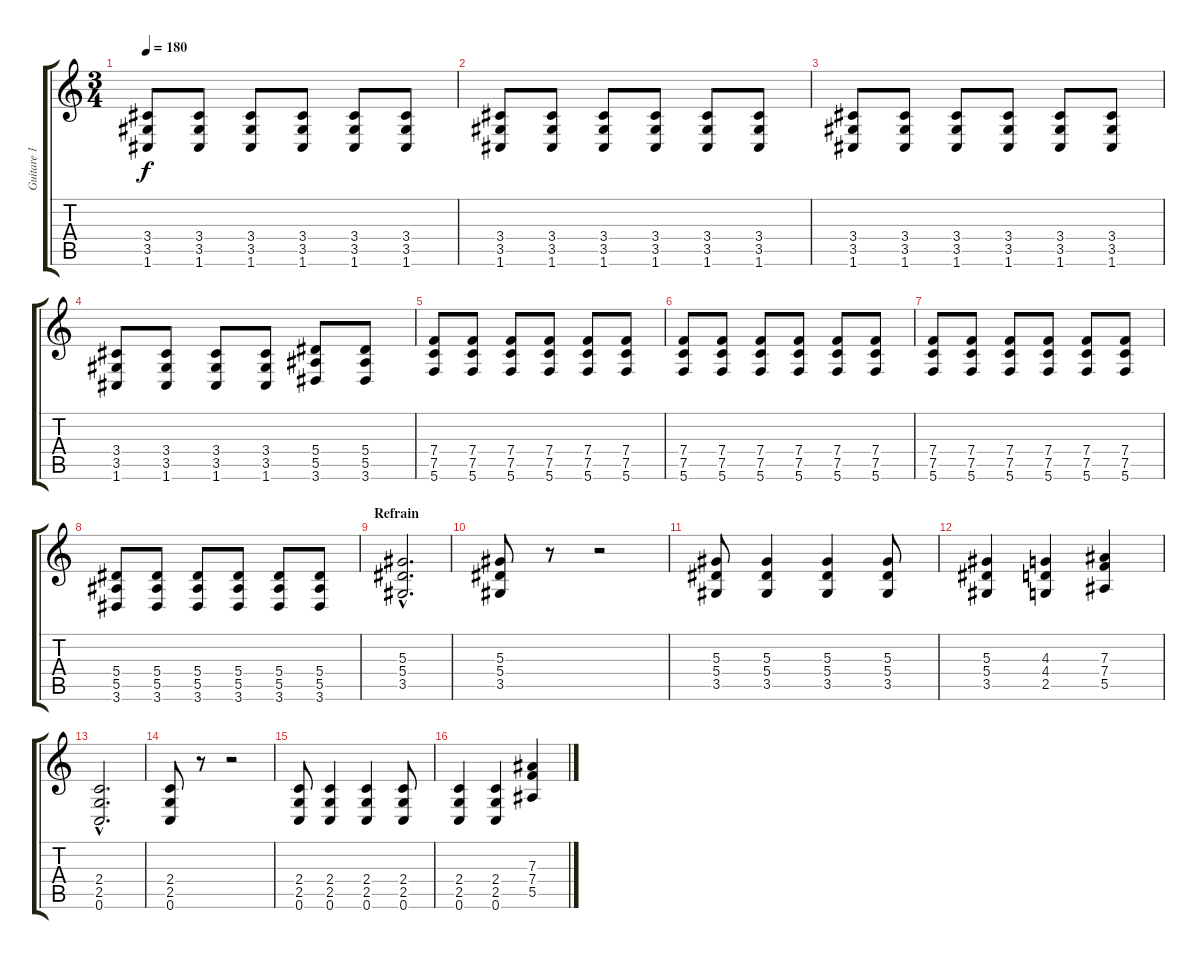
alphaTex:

\track ("Guitare 1" "Guitare 1") {instrument acousticguitarsteel}
\staff {score tabs}
\tuning (C4 G3 Eb3 Bb2 F2 C2) {hide}
\ts (3 4)
\tempo 180
\clef g2
\ks c
(3.4 3.5 1.6).8{dy f} (3.4 3.5 1.6).8 (3.4 3.5 1.6).8 (3.4 3.5 1.6).8 (3.4 3.5 1.6).8 (3.4 3.5 1.6).8 |
(3.4 3.5 1.6).8 (3.4 3.5 1.6).8 (3.4 3.5 1.6).8 (3.4 3.5 1.6).8 (3.4 3.5 1.6).8 (3.4 3.5 1.6).8 |
(3.4 3.5 1.6).8 (3.4 3.5 1.6).8 (3.4 3.5 1.6).8 (3.4 3.5 1.6).8 (3.4 3.5 1.6).8 (3.4 3.5 1.6).8 |
(3.4 3.5 1.6).8 (3.4 3.5 1.6).8 (3.4 3.5 1.6).8 (3.4 3.5 1.6).8 (5.4 5.5 3.6).8 (5.4 5.5 3.6).8 |
(7.4 7.5 5.6).8 (7.4 7.5 5.6).8 (7.4 7.5 5.6).8 (7.4 7.5 5.6).8 (7.4 7.5 5.6).8 (7.4 7.5 5.6).8 |
(7.4 7.5 5.6).8 (7.4 7.5 5.6).8 (7.4 7.5 5.6).8 (7.4 7.5 5.6).8 (7.4 7.5 5.6).8 (7.4 7.5 5.6).8 |
(7.4 7.5 5.6).8 (7.4 7.5 5.6).8 (7.4 7.5 5.6).8 (7.4 7.5 5.6).8 (7.4 7.5 5.6).8 (7.4 7.5 5.6).8 |
(5.4 5.5 3.6).8 (5.4 5.5 3.6).8 (5.4 5.5 3.6).8 (5.4 5.5 3.6).8 (5.4 5.5 3.6).8 (5.4 5.5 3.6).8 |
\section ("" "Refrain")
(5.3{hac} 5.4{hac} 3.5{hac}).2{d} |
(5.3 5.4 3.5).8 r.8 r.2 |
(5.3 5.4 3.5).8 (5.3 5.4 3.5).4 (5.3 5.4 3.5).4 (5.3 5.4 3.5).8 |
(5.3 5.4 3.5).4 (4.3 4.4 2.5).4 (7.3 7.4 5.5).4 |
(2.4{hac} 2.5{hac} 0.6{hac}).2{d} |
(2.4 2.5 0.6).8 r.8 r.2 |
(2.4 2.5 0.6).8 (2.4 2.5 0.6).4 (2.4 2.5 0.6).4 (2.4 2.5 0.6).8 |
(2.4 2.5 0.6).4 (2.4 2.5 0.6).4 (7.3 7.4 5.5).4
